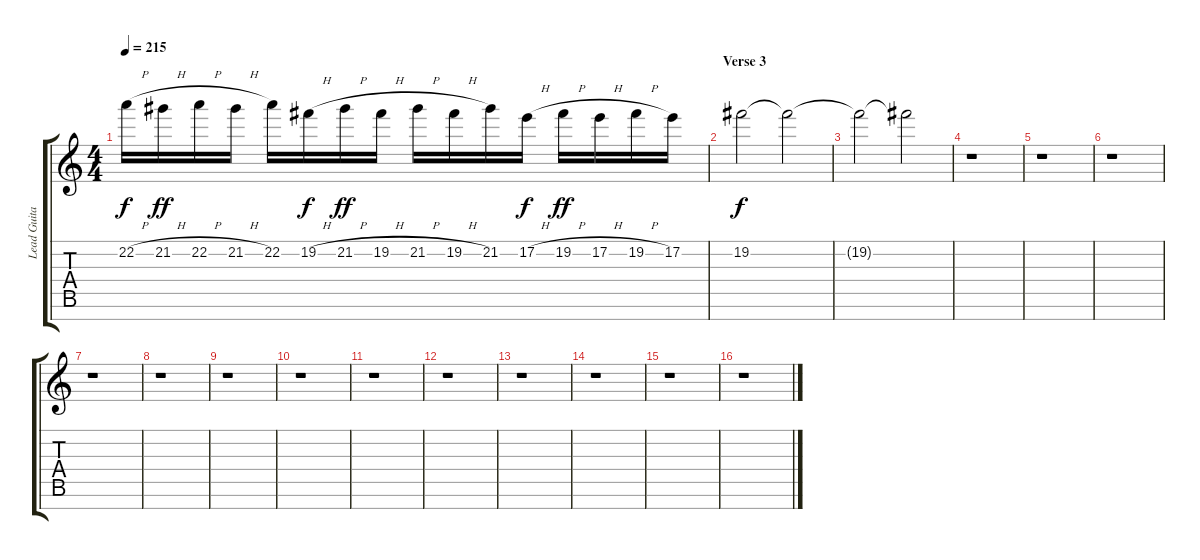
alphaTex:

\track ("Lead Guitar [Sam Totman]" "Lead Guita") {instrument overdrivenguitar}
\staff {score tabs}
\tuning (E4 B3 G3 D3 A2 E2 B1) {hide}
\ts (4 4)
\tempo 215
\clef g2
\ks c
22.2{h}.16{dy f} 21.2{h}.16{dy ff} 22.2{h}.16 21.2{h}.16 22.2.16 19.2{h}.16{dy f} 21.2{h}.16{dy ff} 19.2{h}.16 21.2{h}.16 19.2{h}.16 21.2.16 17.2{h}.16{dy f} 19.2{h}.16{dy ff} 17.2{h}.16 19.2{h}.16 17.2.16 |
\section ("" "Verse 3")
19.2.2{dy f} 19.2{t}.2{volume 13} |
19.2{t}.2{volume 9} 19.2{t}.2{volume 0} |
r.1 |
r.1 |
r.1 |
r.1 |
r.1 |
r.1 |
r.1 |
r.1 |
r.1 |
r.1 |
r.1 |
r.1 |
r.1
